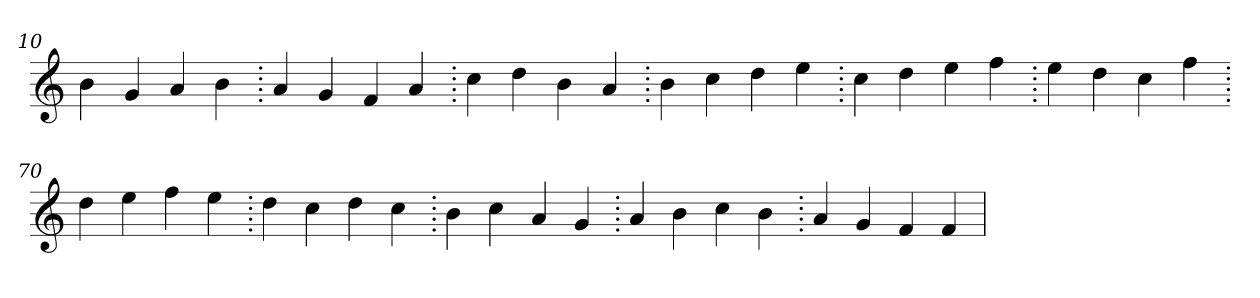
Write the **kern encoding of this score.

**kern
*part1
*staff1
*clefG2
=10.
4b
4g
4a
4b
=20.
4a
4g
4f
4a
=30.
4cc
4dd
4b
4a
=40.
4b
4cc
4dd
4ee
=50.
4cc
4dd
4ee
4ff
=60.
4ee
4dd
4cc
4ff
=70.
4dd
4ee
4ff
4ee
=80.
4dd
4cc
4dd
4cc
=90.
4b
4cc
4a
4g
=100.
4a
4b
4cc
4b
=110.
4a
4g
4f
4f
=
*-
